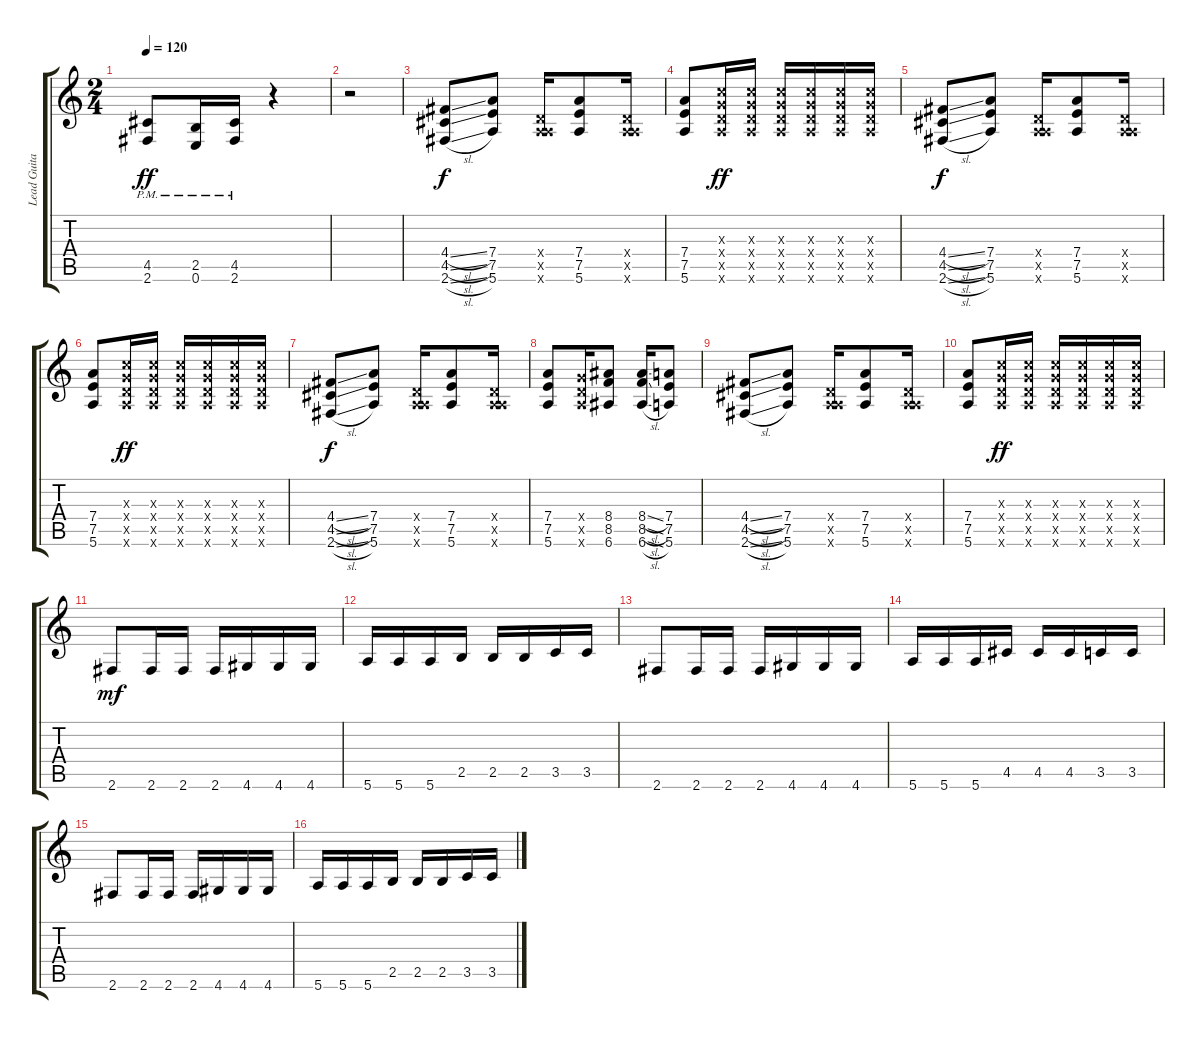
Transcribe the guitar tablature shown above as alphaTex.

\track ("Lead Guitar" "Lead Guita") {instrument distortionguitar}
\staff {score tabs}
\tuning (E4 B3 G3 D3 A2 E2) {hide}
\ts (2 4)
\tempo 120
\clef g2
\ks c
(4.5{pm} 2.6{pm}).8{dy ff} (2.5{pm} 0.6{pm}).16 (4.5{pm} 2.6{pm}).16 r.4 |
r.2 |
(4.4{sl} 4.5{sl} 2.6{sl}).8{dy f} (7.4 7.5 5.6).8 (0.4{x} 0.5{x} 5.6{x}).16 (7.4 7.5 5.6).8 (0.4{x} 0.5{x} 5.6{x}).16 |
(7.4 7.5 5.6).8 (5.3{x} 5.4{x} 5.5{x} 5.6{x}).16{dy ff} (5.3{x} 5.4{x} 5.5{x} 5.6{x}).16 (5.3{x} 5.4{x} 5.5{x} 5.6{x}).16 (5.3{x} 5.4{x} 5.5{x} 5.6{x}).16 (5.3{x} 5.4{x} 5.5{x} 5.6{x}).16 (5.3{x} 5.4{x} 5.5{x} 5.6{x}).16 |
(4.4{sl} 4.5{sl} 2.6{sl}).8{dy f} (7.4 7.5 5.6).8 (0.4{x} 0.5{x} 5.6{x}).16 (7.4 7.5 5.6).8 (0.4{x} 0.5{x} 5.6{x}).16 |
(7.4 7.5 5.6).8 (5.3{x} 5.4{x} 5.5{x} 5.6{x}).16{dy ff} (5.3{x} 5.4{x} 5.5{x} 5.6{x}).16 (5.3{x} 5.4{x} 5.5{x} 5.6{x}).16 (5.3{x} 5.4{x} 5.5{x} 5.6{x}).16 (5.3{x} 5.4{x} 5.5{x} 5.6{x}).16 (5.3{x} 5.4{x} 5.5{x} 5.6{x}).16 |
(4.4{sl} 4.5{sl} 2.6{sl}).8{dy f} (7.4 7.5 5.6).8 (0.4{x} 0.5{x} 5.6{x}).16 (7.4 7.5 5.6).8 (0.4{x} 0.5{x} 5.6{x}).16 |
(7.4 7.5 5.6).8 (5.4{x} 5.5{x} 5.6{x}).16 (8.4 8.5 6.6).8 (8.4{sl} 8.5{sl} 6.6{sl}).16 (7.4 7.5 5.6).8 |
(4.4{sl} 4.5{sl} 2.6{sl}).8 (7.4 7.5 5.6).8 (0.4{x} 0.5{x} 5.6{x}).16 (7.4 7.5 5.6).8 (0.4{x} 0.5{x} 5.6{x}).16 |
(7.4 7.5 5.6).8 (5.3{x} 5.4{x} 5.5{x} 5.6{x}).16{dy ff} (5.3{x} 5.4{x} 5.5{x} 5.6{x}).16 (5.3{x} 5.4{x} 5.5{x} 5.6{x}).16 (5.3{x} 5.4{x} 5.5{x} 5.6{x}).16 (5.3{x} 5.4{x} 5.5{x} 5.6{x}).16 (5.3{x} 5.4{x} 5.5{x} 5.6{x}).16 |
2.6.8{dy mf} 2.6.16 2.6.16 2.6.16 4.6.16 4.6.16 4.6.16 |
5.6.16 5.6.16 5.6.16 2.5.16 2.5.16 2.5.16 3.5.16 3.5.16 |
2.6.8 2.6.16 2.6.16 2.6.16 4.6.16 4.6.16 4.6.16 |
5.6.16 5.6.16 5.6.16 4.5.16 4.5.16 4.5.16 3.5.16 3.5.16 |
2.6.8 2.6.16 2.6.16 2.6.16 4.6.16 4.6.16 4.6.16 |
5.6.16 5.6.16 5.6.16 2.5.16 2.5.16 2.5.16 3.5.16 3.5.16
